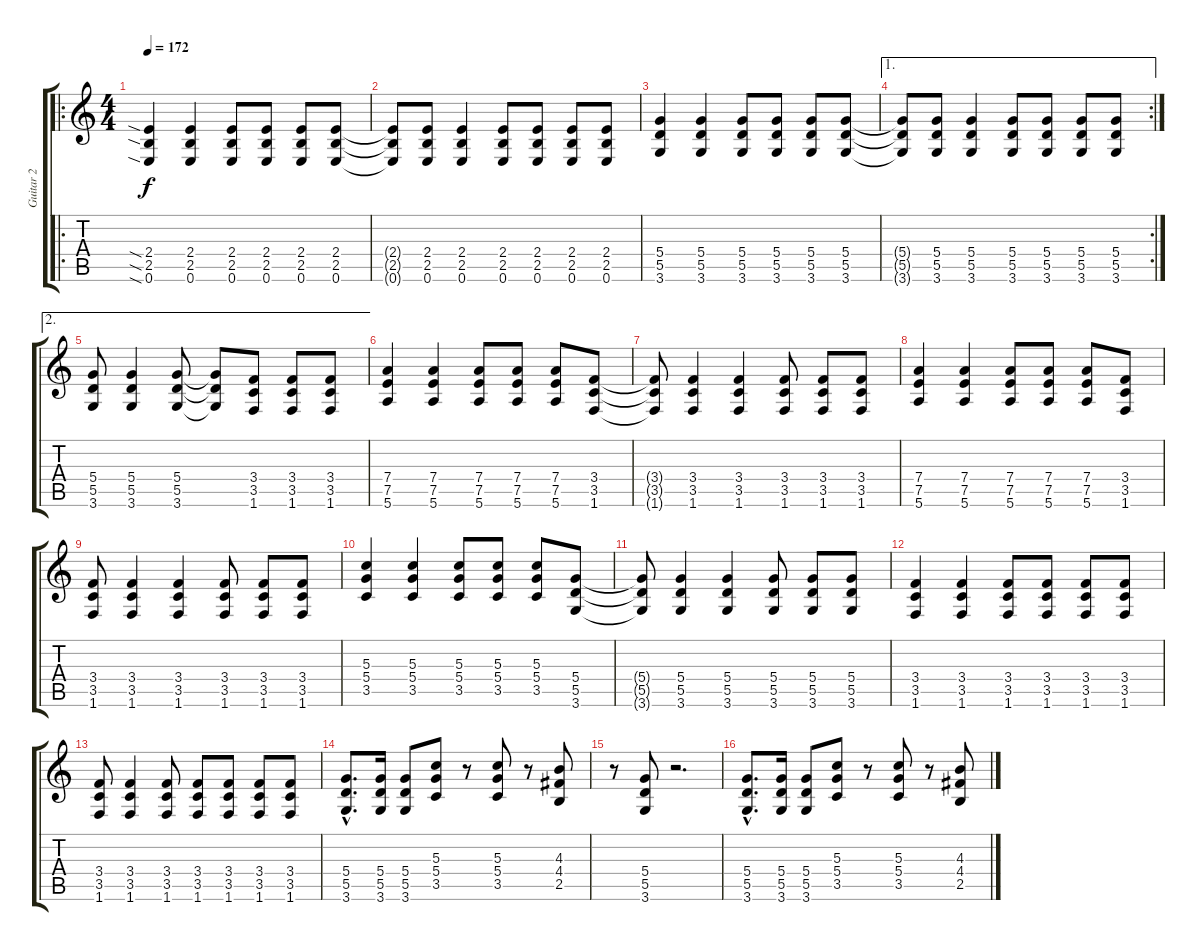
\track ("Guitar 2" "Guitar 2") {instrument overdrivenguitar}
\staff {score tabs}
\tuning (E4 B3 G3 D3 A2 E2) {hide}
\ro
\ts (4 4)
\tempo 172
\clef g2
\ks c
(2.4{sia} 2.5{sia} 0.6{sia}).4{dy f} (2.4 2.5 0.6).4 (2.4 2.5 0.6).8 (2.4 2.5 0.6).8 (2.4 2.5 0.6).8 (2.4 2.5 0.6).8 |
(2.4{t} 2.5{t} 0.6{t}).8 (2.4 2.5 0.6).8 (2.4 2.5 0.6).4 (2.4 2.5 0.6).8 (2.4 2.5 0.6).8 (2.4 2.5 0.6).8 (2.4 2.5 0.6).8 |
(5.4 5.5 3.6).4 (5.4 5.5 3.6).4 (5.4 5.5 3.6).8 (5.4 5.5 3.6).8 (5.4 5.5 3.6).8 (5.4 5.5 3.6).8 |
\ae 1
\rc 2
(5.4{t} 5.5{t} 3.6{t}).8 (5.4 5.5 3.6).8 (5.4 5.5 3.6).4 (5.4 5.5 3.6).8 (5.4 5.5 3.6).8 (5.4 5.5 3.6).8 (5.4 5.5 3.6).8 |
\ae 2
(5.4 5.5 3.6).8 (5.4 5.5 3.6).4 (5.4 5.5 3.6).8 (5.4{t} 5.5{t} 3.6{t}).8 (3.4 3.5 1.6).8 (3.4 3.5 1.6).8 (3.4 3.5 1.6).8 |
(7.4 7.5 5.6).4 (7.4 7.5 5.6).4 (7.4 7.5 5.6).8 (7.4 7.5 5.6).8 (7.4 7.5 5.6).8 (3.4 3.5 1.6).8 |
(3.4{t} 3.5{t} 1.6{t}).8 (3.4 3.5 1.6).4 (3.4 3.5 1.6).4 (3.4 3.5 1.6).8 (3.4 3.5 1.6).8 (3.4 3.5 1.6).8 |
(7.4 7.5 5.6).4 (7.4 7.5 5.6).4 (7.4 7.5 5.6).8 (7.4 7.5 5.6).8 (7.4 7.5 5.6).8 (3.4 3.5 1.6).8 |
(3.4 3.5 1.6).8 (3.4 3.5 1.6).4 (3.4 3.5 1.6).4 (3.4 3.5 1.6).8 (3.4 3.5 1.6).8 (3.4 3.5 1.6).8 |
(5.3 5.4 3.5).4 (5.3 5.4 3.5).4 (5.3 5.4 3.5).8 (5.3 5.4 3.5).8 (5.3 5.4 3.5).8 (5.4 5.5 3.6).8 |
(5.4{t} 5.5{t} 3.6{t}).8 (5.4 5.5 3.6).4 (5.4 5.5 3.6).4 (5.4 5.5 3.6).8 (5.4 5.5 3.6).8 (5.4 5.5 3.6).8 |
(3.4 3.5 1.6).4 (3.4 3.5 1.6).4 (3.4 3.5 1.6).8 (3.4 3.5 1.6).8 (3.4 3.5 1.6).8 (3.4 3.5 1.6).8 |
(3.4 3.5 1.6).8 (3.4 3.5 1.6).4 (3.4 3.5 1.6).8 (3.4 3.5 1.6).8 (3.4 3.5 1.6).8 (3.4 3.5 1.6).8 (3.4 3.5 1.6).8 |
(5.4{hac} 5.5{hac} 3.6{hac}).8{d} (5.4 5.5 3.6).16 (5.4 5.5 3.6).8 (5.3 5.4 3.5).8 r.8 (5.3 5.4 3.5).8 r.8 (4.3 4.4 2.5).8 |
r.8 (5.4 5.5 3.6).8 r.2{d} |
(5.4{hac} 5.5{hac} 3.6{hac}).8{d} (5.4 5.5 3.6).16 (5.4 5.5 3.6).8 (5.3 5.4 3.5).8 r.8 (5.3 5.4 3.5).8 r.8 (4.3 4.4 2.5).8
